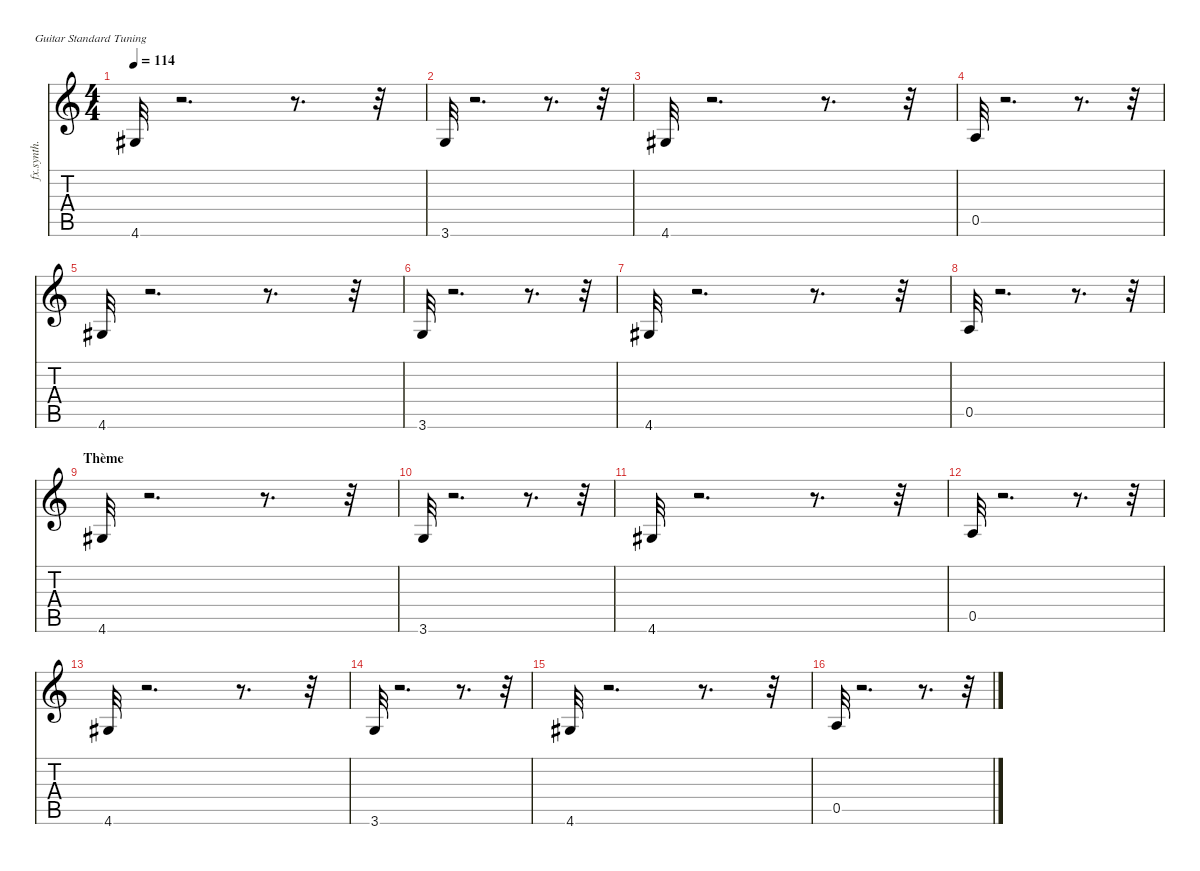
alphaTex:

\defaultSystemsLayout 4
\hideDynamics
\bracketExtendMode nobrackets
\otherSystemsTrackNameOrientation horizontal
\track ("Fret Noises" "fx.synth.") {instrument guitarfretnoise}
\staff {score tabs}
\tuning (E4 B3 G3 D3 A2 E2)
\displaytranspose 12
\ts (4 4)
\tempo 114
\clef g2
\ks c
4.6{acc #}.32{dy ff} r.2{d} r.8{d} r.32 |
3.6.32{dy fff} r.2{d} r.8{d} r.32 |
4.6{acc #}.32{dy ff} r.2{d} r.8{d} r.32 |
0.5.32{dy fff} r.2{d} r.8{d} r.32 |
4.6{acc #}.32{dy ff} r.2{d} r.8{d} r.32 |
3.6.32{dy fff} r.2{d} r.8{d} r.32 |
4.6{acc #}.32{dy ff} r.2{d} r.8{d} r.32 |
0.5.32{dy fff} r.2{d} r.8{d} r.32 |
\section ("" "Thème")
4.6{acc #}.32{dy ff} r.2{d} r.8{d} r.32 |
3.6.32{dy fff} r.2{d} r.8{d} r.32 |
4.6{acc #}.32{dy ff} r.2{d} r.8{d} r.32 |
0.5.32{dy fff} r.2{d} r.8{d} r.32 |
4.6{acc #}.32{dy ff} r.2{d} r.8{d} r.32 |
3.6.32{dy fff} r.2{d} r.8{d} r.32 |
4.6{acc #}.32{dy ff} r.2{d} r.8{d} r.32 |
0.5.32{dy fff} r.2{d} r.8{d} r.32
